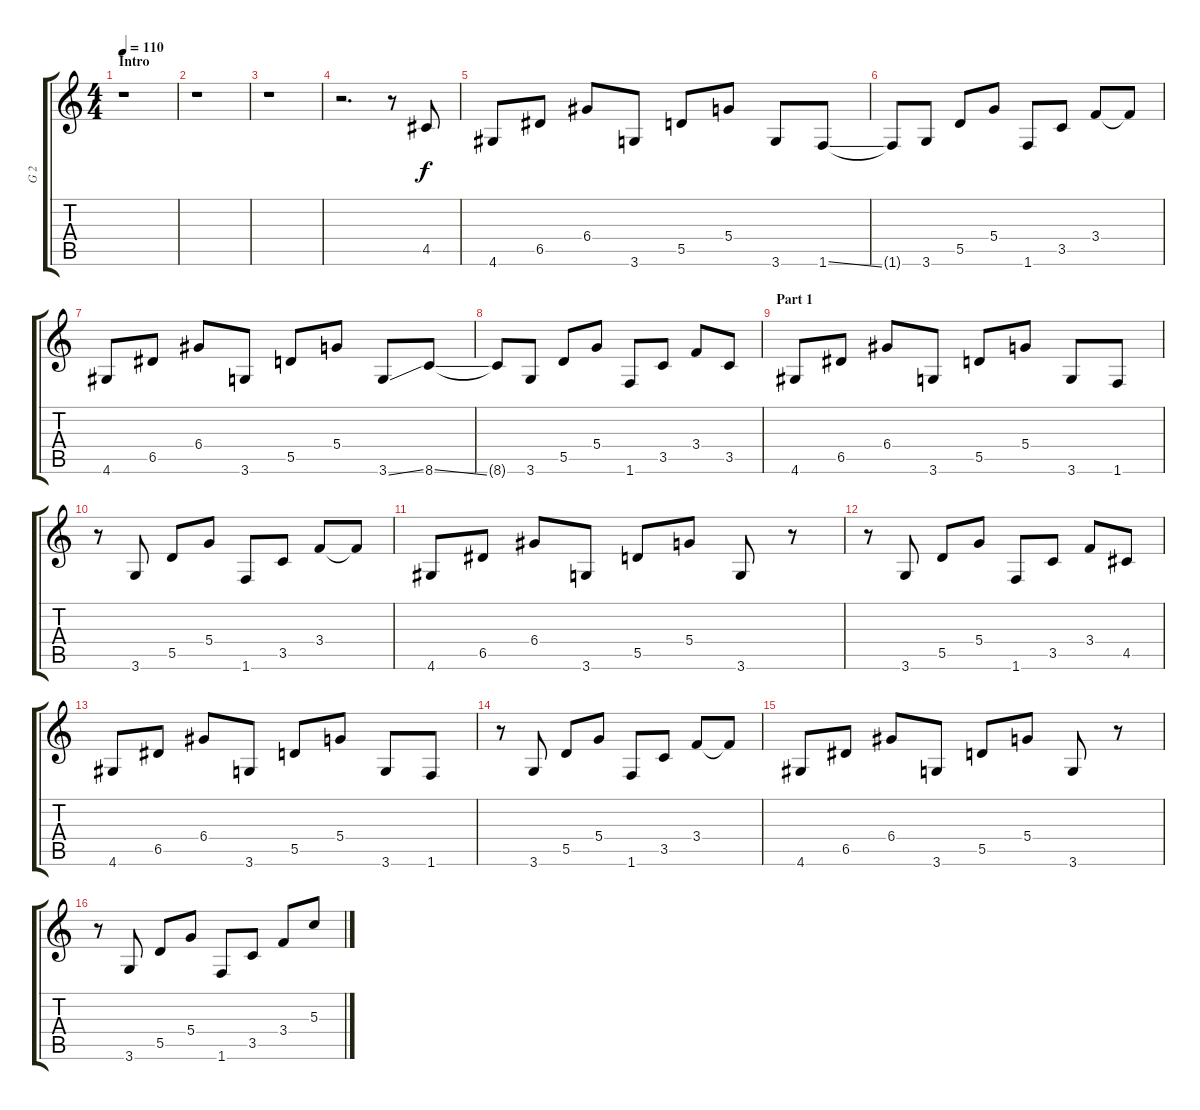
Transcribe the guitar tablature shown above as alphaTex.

\track ("G 2" "G 2") {instrument acousticguitarnylon}
\staff {score tabs}
\tuning (E4 B3 G3 D3 A2 E2) {hide}
\ts (4 4)
\section ("" "Intro")
\tempo 110
\clef g2
\ks c
r.1{dy f instrument acousticguitarnylon} |
r.1 |
r.1 |
r.2{d} r.8 4.5.8 |
4.6.8 6.5.8 6.4.8 3.6.8 5.5.8 5.4.8 3.6.8 1.6{ss}.8 |
1.6{t}.8 3.6.8 5.5.8 5.4.8 1.6.8 3.5.8 3.4.8 3.4{t}.8 |
4.6.8 6.5.8 6.4.8 3.6.8 5.5.8 5.4.8 3.6{ss}.8 8.6{ss}.8 |
8.6{t}.8 3.6.8 5.5.8 5.4.8 1.6.8 3.5.8 3.4.8 3.5.8 |
\section ("" "Part 1")
4.6.8 6.5.8 6.4.8 3.6.8 5.5.8 5.4.8 3.6.8 1.6.8 |
r.8 3.6.8 5.5.8 5.4.8 1.6.8 3.5.8 3.4.8 3.4{t}.8 |
4.6.8 6.5.8 6.4.8 3.6.8 5.5.8 5.4.8 3.6.8 r.8 |
r.8 3.6.8 5.5.8 5.4.8 1.6.8 3.5.8 3.4.8 4.5.8 |
4.6.8 6.5.8 6.4.8 3.6.8 5.5.8 5.4.8 3.6.8 1.6.8 |
r.8 3.6.8 5.5.8 5.4.8 1.6.8 3.5.8 3.4.8 3.4{t}.8 |
4.6.8 6.5.8 6.4.8 3.6.8 5.5.8 5.4.8 3.6.8 r.8 |
r.8 3.6.8 5.5.8 5.4.8 1.6.8 3.5.8 3.4.8 5.3.8
